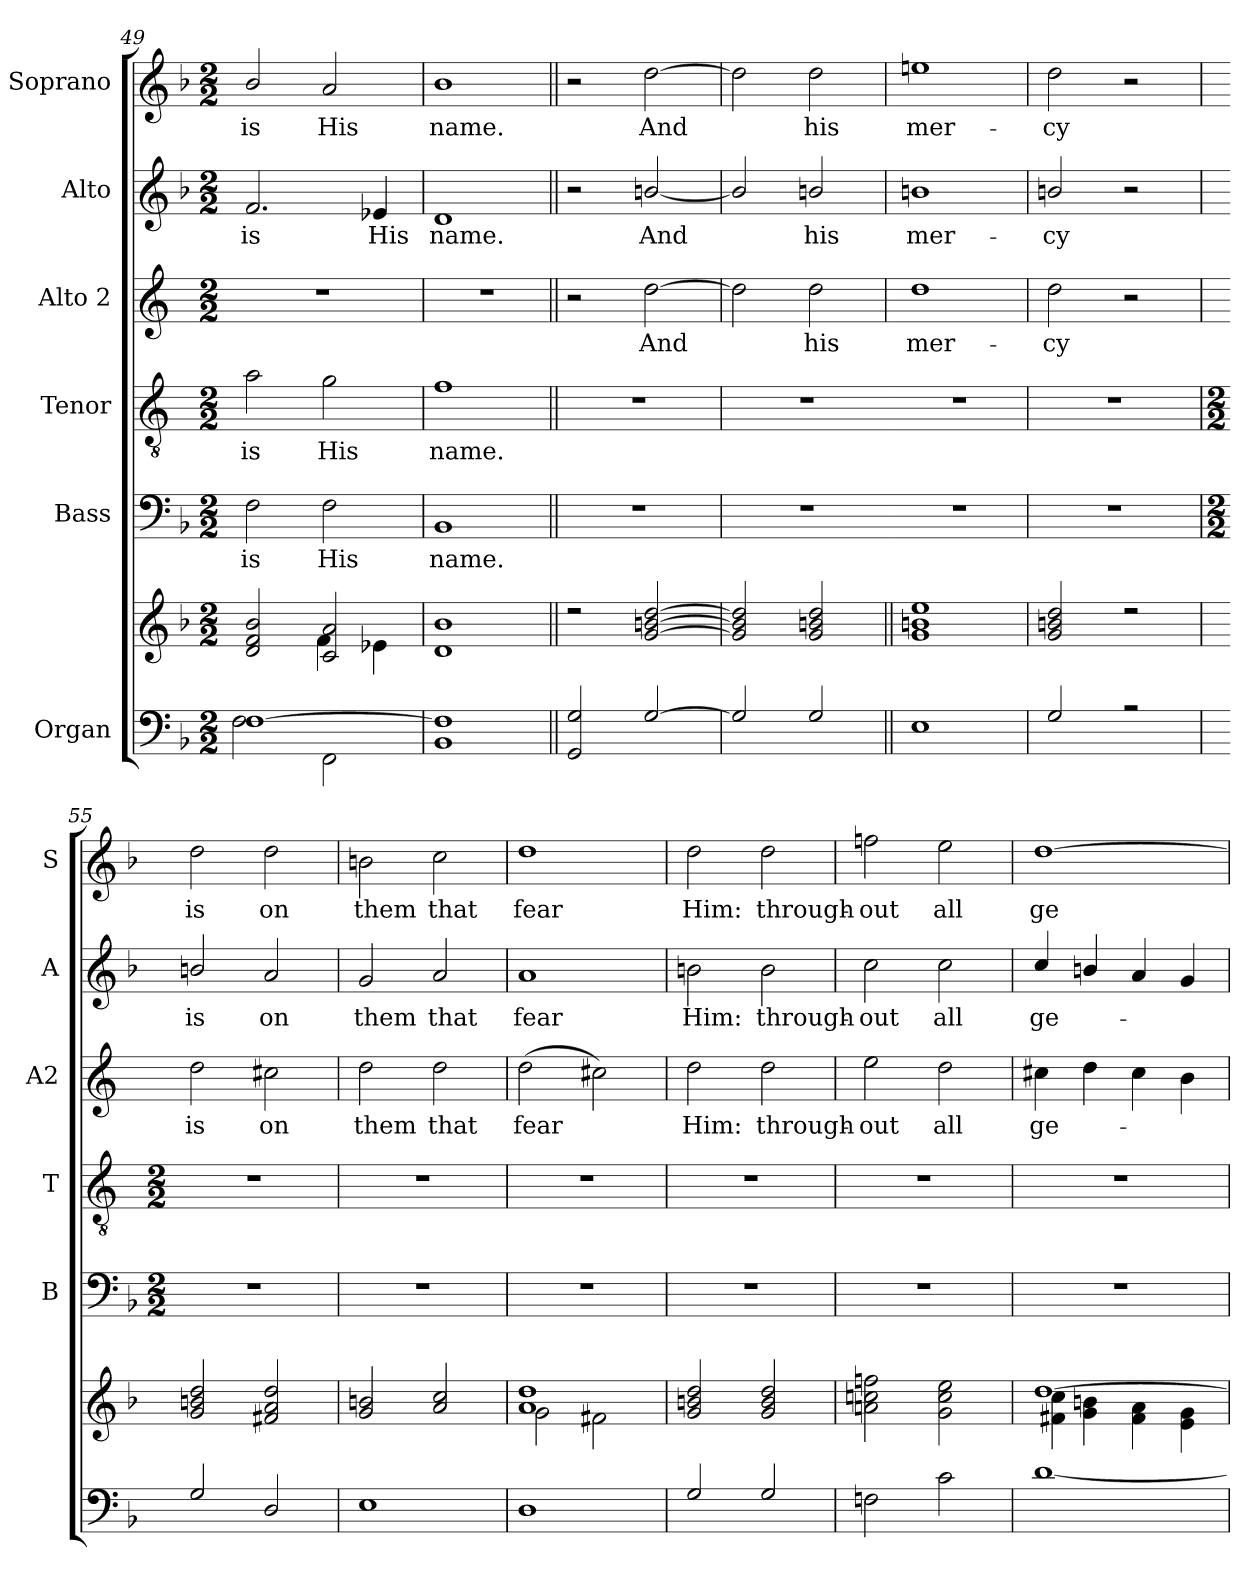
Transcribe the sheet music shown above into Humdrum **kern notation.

**kern	**kern	**kern	**text	**kern	**text	**kern	**text	**kern	**text	**kern	**text
*part6	*part6	*part5	*part5	*part4	*part4	*part3	*part3	*part2	*part2	*part1	*part1
*staff7	*staff6	*staff5	*staff5	*staff4	*staff4	*staff3	*staff3	*staff2	*staff2	*staff1	*staff1
*I"Organ	*	*I"Bass	*	*I"Tenor	*	*I"Alto 2	*	*I"Alto	*	*I"Soprano	*
*	*	*I'B	*	*I'T	*	*I'A2	*	*I'A	*	*I'S	*
*clefF4	*clefG2	*clefF4	*	*clefGv2	*	*clefG2	*	*clefG2	*	*clefG2	*
*	*	*	*	*ITrd4c7	*	*ITrd4c7	*	*	*	*	*
*k[b-]	*k[b-]	*k[b-]	*	*k[b-]	*	*k[b-]	*	*k[b-]	*	*k[b-]	*
*F:	*F:	*F:	*	*F:	*	*F:	*	*F:	*	*F:	*
*M2/2	*M2/2	*M2/2	*	*M2/2	*	*M2/2	*	*M2/2	*	*M2/2	*
=49	=49	=49	=49	=49	=49	=49	=49	=49	=49	=49	=49
*^	*^	*	*	*	*	*	*	*	*	*	*
!	!	!	!	!	!LO:LY:b	!	!LO:LY:b	!	!	!	!LO:LY:b	!	!LO:LY:b
[1F/	2F\	2d/ 2f/ 2b-/	2ryy	2F	is	2d	is	1r	.	2.f	is	2b-/	is
!	!	!	!	!	!LO:LY:b	!	!LO:LY:b	!	!	!	!	!	!LO:LY:b
.	2FF\	2c/ 2a/	4f\	2F	His	2c	His	.	.	.	.	2a	His
!	!	!	!	!	!	!	!	!	!	!	!LO:LY:b	!	!
.	.	.	4e-X\	.	.	.	.	.	.	4e-X	His	.	.
=50	=50	=50	=50	=50	=50	=50	=50	=50	=50	=50	=50	=50	=50
!	!	!	!	!	!LO:LY:b	!	!LO:LY:b	!	!	!	!LO:LY:b	!	!LO:LY:b
1F/]	1BB-\	1b-/	1d\	1BB-	name.	1B-	name.	1r	.	1d	name.	1b-	name.
=51||	=51||	=51||	=51||	=51||	=51||	=51||	=51||	=51||	=51||	=51||	=51||	=51||	=51||
2GG/ 2G/	1ryy	2r	1ryy	1r	.	1r	.	2r	.	2r	.	2r	.
!	!	!	!	!	!	!	!	!	!LO:LY:b	!	!LO:LY:b	!	!LO:LY:b
[2G/	.	[2g/ [2bn/ [2dd/	.	.	.	.	.	[2g	And	[2bn/	And	[2dd	And
=52	=52	=52	=52	=52	=52	=52	=52	=52	=52	=52	=52	=52	=52
2G/]	1ryy	2g/] 2b/] 2dd/]	1ryy	1r	.	1r	.	2g]	.	2b/]	.	2dd]	.
!	!	!	!	!	!	!	!	!	!LO:LY:b	!	!LO:LY:b	!	!LO:LY:b
2G/	.	2g/ 2b/ 2dd/	.	.	.	.	.	2g	his	2b/	his	2dd	his
=53||	=53||	=53||	=53||	=53	=53	=53	=53	=53	=53	=53	=53	=53	=53
!	!	!	!	!	!	!	!	!	!LO:LY:b	!	!LO:LY:b	!	!LO:LY:b
1E/	1ryy	1g/ 1bn/ 1ee/	1ryy	1r	.	1r	.	1g	mer-	1bn/	mer-	1een	mer-
=54	=54	=54	=54	=54	=54	=54	=54	=54	=54	=54	=54	=54	=54
!	!	!	!	!	!	!	!	!	!LO:LY:b	!	!LO:LY:b	!	!LO:LY:b
2G/	1ryy	2g/ 2bn/ 2dd/	1ryy	1r	.	1r	.	2g	-cy	2bn/	-cy	2dd	-cy
2r	.	2r	.	.	.	.	.	2r	.	2r	.	2r	.
!!LO:LB:g=z
=55	=55	=55	=55	=55	=55	=55	=55	=55	=55	=55	=55	=55	=55
*	*	*	*	*M2/2	*	*M2/2	*	*	*	*	*	*	*
!	!	!	!	!	!	!	!	!	!LO:LY:b	!	!LO:LY:b	!	!LO:LY:b
2G/	1ryy	2g/ 2bn/ 2dd/	1ryy	1r	.	1r	.	2g	is	2bn/	is	2dd	is
!	!	!	!	!	!	!	!	!	!LO:LY:b	!	!LO:LY:b	!	!LO:LY:b
2D/	.	2f#X/ 2a/ 2dd/	.	.	.	.	.	2f#X	on	2a	on	2dd	on
=56	=56	=56	=56	=56	=56	=56	=56	=56	=56	=56	=56	=56	=56
!	!	!	!	!	!	!	!	!	!LO:LY:b	!	!LO:LY:b	!	!LO:LY:b
1E/	1ryy	2g/ 2bn/	2ryy	1r	.	1r	.	2g	them	2g	them	2bn	them
!	!	!	!	!	!	!	!	!	!LO:LY:b	!	!LO:LY:b	!	!LO:LY:b
.	.	2a/ 2cc/	2ryy	.	.	.	.	2g	that	2a	that	2cc	that
=57	=57	=57	=57	=57	=57	=57	=57	=57	=57	=57	=57	=57	=57
!	!	!	!	!	!	!	!	!	!LO:LY:b	!	!LO:LY:b	!	!LO:LY:b
1D/	1ryy	1a/ 1dd/	2g\	1r	.	1r	.	(<2g	fear	1a	fear	1dd	fear
.	.	.	2f#X\	.	.	.	.	2f#X)	.	.	.	.	.
=58	=58	=58	=58	=58	=58	=58	=58	=58	=58	=58	=58	=58	=58
!	!	!	!	!	!	!	!	!	!LO:LY:b	!	!LO:LY:b	!	!LO:LY:b
2G/	1ryy	2g/ 2bn/ 2dd/	1ryy	1r	.	1r	.	2g	Him:	2bn	Him:	2dd	Him:
!	!	!	!	!	!	!	!	!	!LO:LY:b	!	!LO:LY:b	!	!LO:LY:b
2G/	.	2g/ 2b/ 2dd/	.	.	.	.	.	2g	through-	2b	through-	2dd	through-
=59	=59	=59	=59	=59	=59	=59	=59	=59	=59	=59	=59	=59	=59
!	!	!	!	!	!	!	!	!	!LO:LY:b	!	!LO:LY:b	!	!LO:LY:b
1ryy	2Fn\	1ryy	2an\ 2ccn\ 2ffn\	1r	.	1r	.	2a	-out	2cc	-out	2ffn	-out
!	!	!	!	!	!	!	!	!	!LO:LY:b	!	!LO:LY:b	!	!LO:LY:b
.	2c\	.	2g\ 2cc\ 2ee\	.	.	.	.	2g	all	2cc	all	2ee	all
=60	=60	=60	=60	=60	=60	=60	=60	=60	=60	=60	=60	=60	=60
!	!	!	!	!	!	!	!	!	!LO:LY:b	!	!LO:LY:b	!	!LO:LY:b
1ryy	[1d\	[1dd/	4f#X\ 4cc\	1r	.	1r	.	4f#X	ge-	4cc/	ge-	[1dd	ge-
.	.	.	4g\ 4bn\	.	.	.	.	4g	.	4bn/	.	.	.
.	.	.	4f#\ 4a\	.	.	.	.	4f#	.	4a	.	.	.
.	.	.	4e\ 4g\	.	.	.	.	4e	.	4g	.	.	.
*v	*v	*	*	*	*	*	*	*	*	*	*	*	*
*	*v	*v	*	*	*	*	*	*	*	*	*	*
=	=	=	=	=	=	=	=	=	=	=	=
*-	*-	*-	*-	*-	*-	*-	*-	*-	*-	*-	*-
